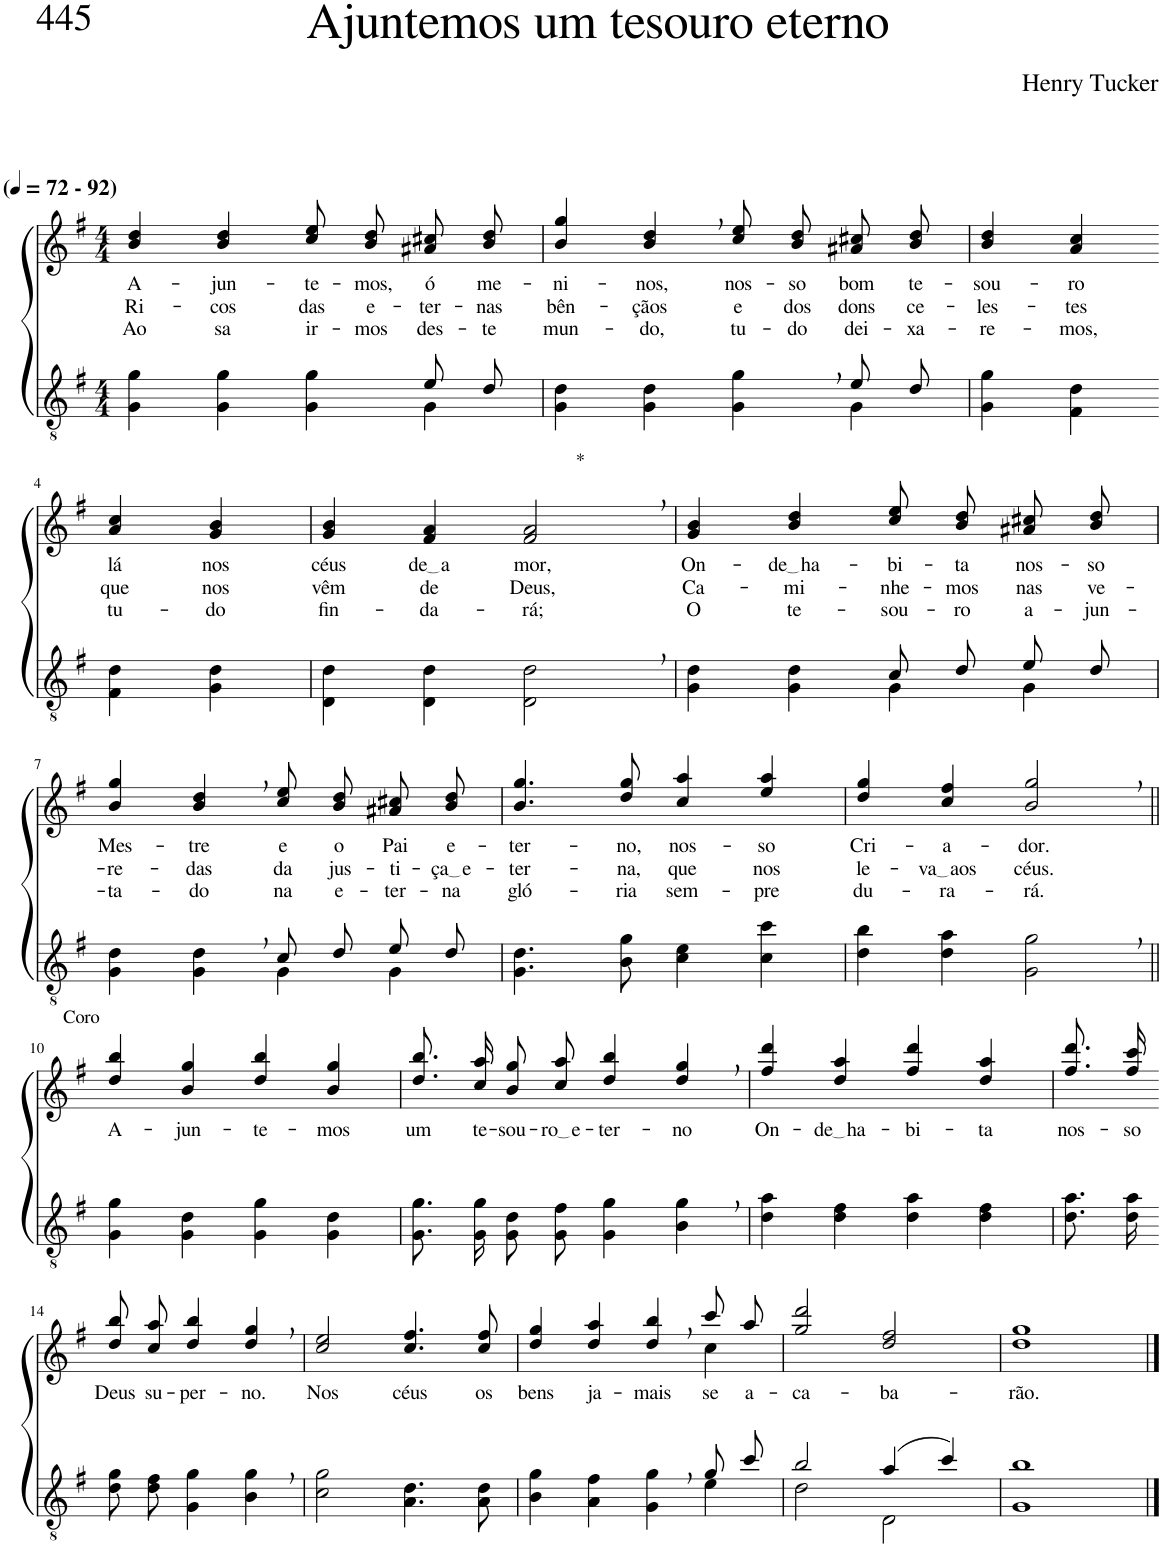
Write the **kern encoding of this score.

**kern	**kern	**text	**text	**text
*part2	*part1	*part1	*part1	*part1
*staff2	*staff1	*staff1	*staff1	*staff1
*I"Parte III e IV	*I"Parte I e II	*	*	*
*clefGv2	*clefG2	*	*	*
*Trd5c9	*Trd5c9	*	*	*
*k[f#]	*k[f#]	*	*	*
*M4/4	*M4/4	*	*	*
*MM72	*MM72	*	*	*
=1	=1	=1	=1	=1
*^	*	*	*	*
!	!	!LO:TX:a:B:t=(	!	!	!
!	!	!LO:TX:a:B:t=- 92)	!	!	!
!	!	!	!LO:LY:b	!LO:LY:b	!LO:LY:b
2.ryy	4G\ 4g\	4b/ 4dd/	A-	Ri-	Ao
!	!	!	!LO:LY:b	!LO:LY:b	!LO:LY:b
.	4G\ 4g\	4b/ 4dd/	-jun-	-cos	sa
!	!	!	!LO:LY:b	!LO:LY:b	!LO:LY:b
.	4G\ 4g\	8cc\ 8ee\L	-te-	das	ir-
!	!	!	!LO:LY:b	!LO:LY:b	!LO:LY:b
.	.	8b\ 8dd\J	-mos,	e-	-mos
!	!	!	!LO:LY:b	!LO:LY:b	!LO:LY:b
8e/L	4G\	8a#X\ 8cc#X\L	ó	-ter-	des-
!	!	!	!LO:LY:b	!LO:LY:b	!LO:LY:b
8d/J	.	8b\ 8dd\J	me-	-nas	-te
=2	=2	=2	=2	=2	=2
!	!	!	!LO:LY:b	!LO:LY:b	!LO:LY:b
2.ryy	4G\ 4d\	4b/ 4gg/	-ni-	bên-	mun-
!	!	!	!LO:LY:b	!LO:LY:b	!LO:LY:b
.	4G\ 4d\	4b/, 4dd/,	-nos,	-çãos	-do,
!	!	!	!LO:LY:b	!LO:LY:b	!LO:LY:b
.	4G\ 4g\	8cc\ 8ee\L	nos-	e	tu-
!	!	!	!LO:LY:b	!LO:LY:b	!LO:LY:b
.	.	8b\ 8dd\J	-so	dos	-do
!	!	!	!LO:LY:b	!LO:LY:b	!LO:LY:b
8e/L	4G\	8a#X\ 8cc#X\L	bom	dons	dei-
!	!	!	!LO:LY:b	!LO:LY:b	!LO:LY:b
8d/J	.	8b\ 8dd\J	te-	ce-	-xa-
*v	*v	*	*	*	*
=3	=3	=3	=3	=3
!	!	!LO:LY:b	!LO:LY:b	!LO:LY:b
4G\ 4g\	4b/ 4dd/	-sou-	-les-	-re-
!	!	!LO:LY:b	!LO:LY:b	!LO:LY:b
4F#\ 4d\	4a/ 4cc/	-ro	-tes	-mos,
!!LO:LB:g=z
=4-	=4-	=4-	=4-	=4-
!	!	!LO:LY:b	!LO:LY:b	!LO:LY:b
4F#\ 4d\	4a/ 4cc/	lá	que	tu-
!	!	!LO:LY:b	!LO:LY:b	!LO:LY:b
4G\ 4d\	4g/ 4b/	nos	nos	-do
=5	=5	=5	=5	=5
!	!	!LO:LY:b	!LO:LY:b	!LO:LY:b
4D\ 4d\	4g/ 4b/	céus	vêm	fin-
!	!	!LO:LY:b	!LO:LY:b	!LO:LY:b
4D\ 4d\	4f#/ 4a/	de a	de	-da-
!	!LO:TX:a:t=*	!	!	!
!	!	!LO:LY:b	!LO:LY:b	!LO:LY:b
2D\, 2d\,	2f#/, 2a/,	mor,	Deus,	-rá;
=6	=6	=6	=6	=6
*^	*	*	*	*
!	!	!	!LO:LY:b	!LO:LY:b	!LO:LY:b
2ryy	4G\ 4d\	4g/ 4b/	On-	Ca-	O
!	!	!	!LO:LY:b	!LO:LY:b	!LO:LY:b
.	4G\ 4d\	4b/ 4dd/	de ha	-mi-	te-
!	!	!	!LO:LY:b	!LO:LY:b	!LO:LY:b
8c/L	4G\	8cc\ 8ee\L	-bi-	-nhe-	-sou-
!	!	!	!LO:LY:b	!LO:LY:b	!LO:LY:b
8d/J	.	8b\ 8dd\J	-ta	-mos	-ro
!	!	!	!LO:LY:b	!LO:LY:b	!LO:LY:b
8e/L	4G\	8a#X\ 8cc#X\L	nos-	nas	a-
!	!	!	!LO:LY:b	!LO:LY:b	!LO:LY:b
8d/J	.	8b\ 8dd\J	-so	ve-	-jun-
!!LO:LB:g=z
=7	=7	=7	=7	=7	=7
!	!	!	!LO:LY:b	!LO:LY:b	!LO:LY:b
2ryy	4G\ 4d\	4b/ 4gg/	Mes-	-re-	-ta-
!	!	!	!LO:LY:b	!LO:LY:b	!LO:LY:b
.	4G\ 4d\	4b/, 4dd/,	-tre	-das	-do
!	!	!	!LO:LY:b	!LO:LY:b	!LO:LY:b
8c/L	4G\	8cc\ 8ee\L	e	da	na
!	!	!	!LO:LY:b	!LO:LY:b	!LO:LY:b
8d/J	.	8b\ 8dd\J	o	jus-	e-
!	!	!	!LO:LY:b	!LO:LY:b	!LO:LY:b
8e/L	4G\	8a#X\ 8cc#X\L	Pai	-ti-	-ter-
!	!	!	!LO:LY:b	!LO:LY:b	!LO:LY:b
8d/J	.	8b\ 8dd\J	e-	ça e	-na
*v	*v	*	*	*	*
=8	=8	=8	=8	=8
!	!	!LO:LY:b	!LO:LY:b	!LO:LY:b
4.G\ 4.d\	4.b/ 4.gg/	-ter-	-ter-	gló-
!	!	!LO:LY:b	!LO:LY:b	!LO:LY:b
8B\ 8g\	8dd/ 8gg/	-no,	-na,	-ria
!	!	!LO:LY:b	!LO:LY:b	!LO:LY:b
4c\ 4e\	4cc/ 4aa/	nos-	que	sem-
!	!	!LO:LY:b	!LO:LY:b	!LO:LY:b
4c\ 4cc\	4ee/ 4aa/	-so	nos	-pre
=9	=9	=9	=9	=9
!	!	!LO:LY:b	!LO:LY:b	!LO:LY:b
4d\ 4b\	4dd/ 4gg/	Cri-	le-	du-
!	!	!LO:LY:b	!LO:LY:b	!LO:LY:b
4d\ 4a\	4cc/ 4ff#/	-a-	va aos	-ra-
!	!	!LO:LY:b	!LO:LY:b	!LO:LY:b
2G\, 2g\,	2b/, 2gg/,	-dor.	céus.	-rá.
!!LO:LB:g=z
=10||	=10||	=10||	=10||	=10||
!	!LO:TX:a:t=Coro	!	!	!
!	!	!LO:LY:b	!	!
4G\ 4g\	4dd/ 4bb/	A-	.	.
!	!	!LO:LY:b	!	!
4G\ 4d\	4b/ 4gg/	-jun-	.	.
!	!	!LO:LY:b	!	!
4G\ 4g\	4dd/ 4bb/	-te-	.	.
!	!	!LO:LY:b	!	!
4G\ 4d\	4b/ 4gg/	-mos	.	.
=11	=11	=11	=11	=11
!	!	!LO:LY:b	!	!
8.G\ 8.g\L	8.dd\ 8.bb\L	um	.	.
!	!	!LO:LY:b	!	!
16G\ 16g\Jk	16cc\ 16aa\Jk	te-	.	.
!	!	!LO:LY:b	!	!
8G\ 8d\L	8b\ 8gg\L	-sou-	.	.
!	!	!LO:LY:b	!	!
8G\ 8f#\J	8cc\ 8aa\J	ro e	.	.
!	!	!LO:LY:b	!	!
4G\ 4g\	4dd/ 4bb/	-ter-	.	.
!	!	!LO:LY:b	!	!
4B\, 4g\,	4dd/, 4gg/,	-no	.	.
=12	=12	=12	=12	=12
!	!	!LO:LY:b	!	!
4d\ 4a\	4ff#/ 4ddd/	On-	.	.
!	!	!LO:LY:b	!	!
4d\ 4f#\	4dd/ 4aa/	de ha	.	.
!	!	!LO:LY:b	!	!
4d\ 4a\	4ff#/ 4ddd/	-bi-	.	.
!	!	!LO:LY:b	!	!
4d\ 4f#\	4dd/ 4aa/	-ta	.	.
=13	=13	=13	=13	=13
!	!	!LO:LY:b	!	!
8.d\ 8.a\L	8.ff#\ 8.ddd\L	nos-	.	.
!	!	!LO:LY:b	!	!
16d\ 16a\Jk	16ff#\ 16ccc\Jk	-so	.	.
!!LO:LB:g=z
=14-	=14-	=14-	=14-	=14-
!	!	!LO:LY:b	!	!
8d\ 8g\L	8dd\ 8bb\L	Deus	.	.
!	!	!LO:LY:b	!	!
8d\ 8f#\J	8cc\ 8aa\J	su-	.	.
!	!	!LO:LY:b	!	!
4G\ 4g\	4dd/ 4bb/	-per-	.	.
!	!	!LO:LY:b	!	!
4B\, 4g\,	4dd/, 4gg/,	-no.	.	.
=15	=15	=15	=15	=15
!	!	!LO:LY:b	!	!
2c\ 2g\	2cc/ 2ee/	Nos	.	.
!	!	!LO:LY:b	!	!
4.A\ 4.d\	4.cc/ 4.ff#/	céus	.	.
!	!	!LO:LY:b	!	!
8A\ 8d\	8cc/ 8ff#/	os	.	.
=16	=16	=16	=16	=16
*^	*	*	*	*
!	!	!	!LO:LY:b	!	!
*	*	*^	*	*	*
2.ryy	4B\ 4g\	4dd/ 4gg/	2.ryy	bens	.	.
!	!	!	!	!LO:LY:b	!	!
.	4A\ 4f#\	4dd/ 4aa/	.	ja-	.	.
!	!	!	!	!LO:LY:b	!	!
.	4G\ 4g\	4dd/, 4bb/,	.	-mais	.	.
!	!	!	!	!LO:LY:b	!	!
8g/L	4e\	8ccc/L	4cc\	se	.	.
!	!	!	!	!LO:LY:b	!	!
8cc/J	.	8aa/J	.	a-	.	.
*	*	*v	*v	*	*	*
=17	=17	=17	=17	=17	=17
!	!	!	!LO:LY:b	!	!
2b/	2d\	2gg/ 2ddd/	-ca-	.	.
!	!	!	!LO:LY:b	!	!
(4a/	2D\	2dd/ 2ff#/	-ba-	.	.
4cc/)	.	.	.	.	.
*v	*v	*	*	*	*
=18	=18	=18	=18	=18
!	!	!LO:LY:b	!	!
1G 1b	1dd 1gg	-rão.	.	.
==	==	==	==	==
*-	*-	*-	*-	*-
